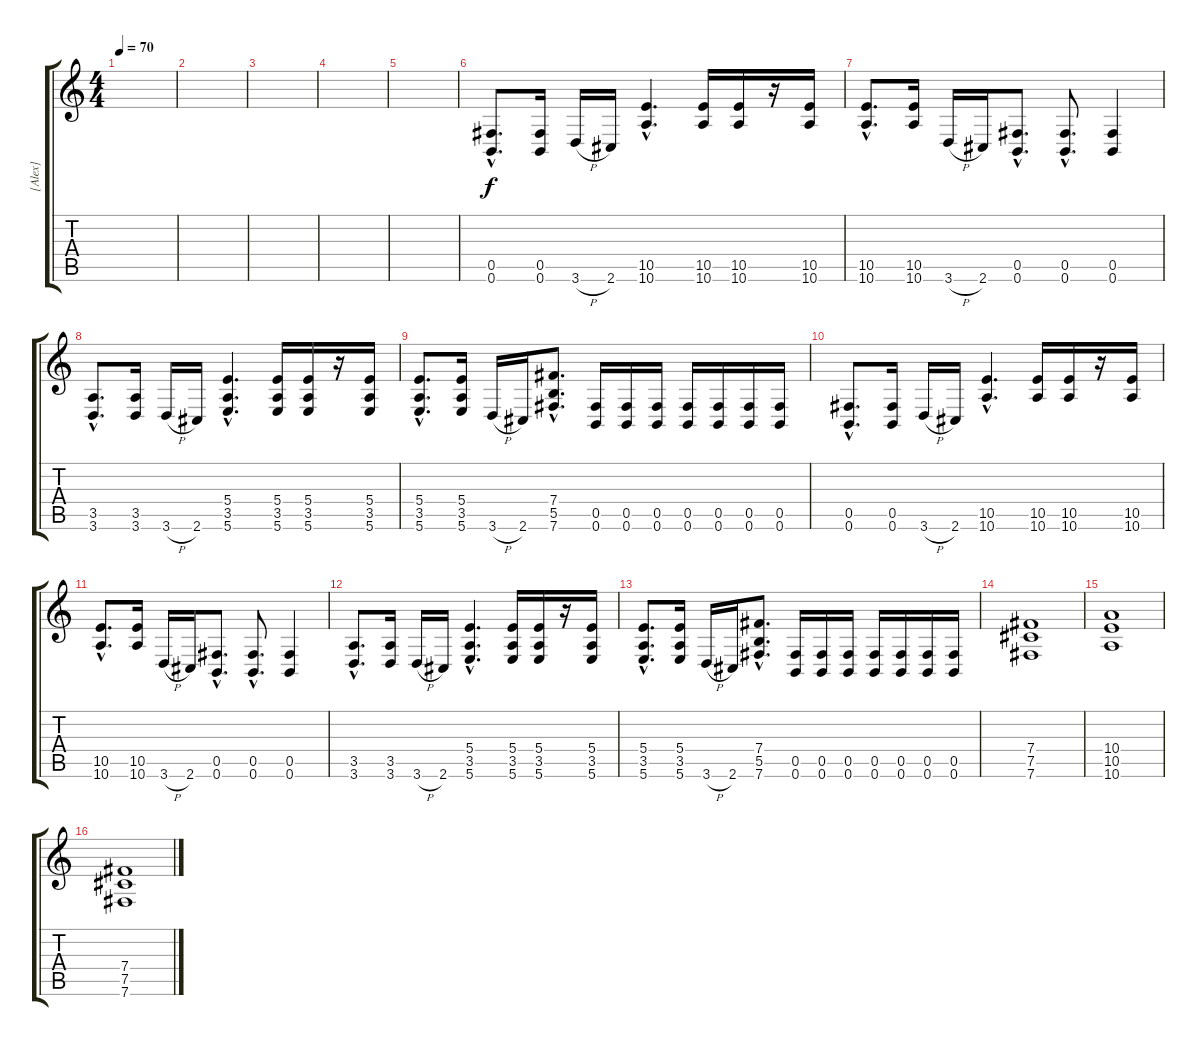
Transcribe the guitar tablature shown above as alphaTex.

\track ("[Alex]" "[Alex]") {instrument distortionguitar}
\staff {score tabs}
\tuning (Db4 Ab3 E3 B2 Gb2 B1) {hide}
\ts (4 4)
\tempo 70
\clef g2
\ks c
|
|
|
|
|
(0.5{hac} 0.6{hac}).8{d volume 14} (0.5 0.6).16 3.6{h}.16 2.6.16 (10.5{hac} 10.6{hac}).4{d} (10.5 10.6).16 (10.5 10.6).16 r.16 (10.5 10.6).16 |
(10.5{hac} 10.6{hac}).8{d} (10.5 10.6).16 3.6{h}.16 2.6.16 (0.5{hac} 0.6{hac}).8{d} (0.5{hac} 0.6{hac}).8{d} (0.5 0.6).4 |
(3.5{hac} 3.6{hac}).8{d} (3.5 3.6).16 3.6{h}.16 2.6.16 (5.4{hac} 3.5{hac} 5.6{hac}).4{d} (5.4 3.5 5.6).16 (5.4 3.5 5.6).16 r.16 (5.4 3.5 5.6).16 |
(5.4{hac} 3.5{hac} 5.6{hac}).8{d} (5.4 3.5 5.6).16 3.6{h}.16 2.6.16 (7.4{hac} 5.5{hac} 7.6{hac}).8{d} (0.5 0.6).16 (0.5 0.6).16 (0.5 0.6).16 (0.5 0.6).16 (0.5 0.6).16 (0.5 0.6).16 (0.5 0.6).16 |
(0.5{hac} 0.6{hac}).8{d} (0.5 0.6).16 3.6{h}.16 2.6.16 (10.5{hac} 10.6{hac}).4{d} (10.5 10.6).16 (10.5 10.6).16 r.16 (10.5 10.6).16 |
(10.5{hac} 10.6{hac}).8{d} (10.5 10.6).16 3.6{h}.16 2.6.16 (0.5{hac} 0.6{hac}).8{d} (0.5{hac} 0.6{hac}).8{d} (0.5 0.6).4 |
(3.5{hac} 3.6{hac}).8{d} (3.5 3.6).16 3.6{h}.16 2.6.16 (5.4{hac} 3.5{hac} 5.6{hac}).4{d} (5.4 3.5 5.6).16 (5.4 3.5 5.6).16 r.16 (5.4 3.5 5.6).16 |
(5.4{hac} 3.5{hac} 5.6{hac}).8{d} (5.4 3.5 5.6).16 3.6{h}.16 2.6.16 (7.4{hac} 5.5{hac} 7.6{hac}).8{d} (0.5 0.6).16 (0.5 0.6).16 (0.5 0.6).16 (0.5 0.6).16 (0.5 0.6).16 (0.5 0.6).16 (0.5 0.6).16 |
(7.4 7.5 7.6).1{volume 12} |
(10.4 10.5 10.6).1 |
(7.4 7.5 7.6).1
